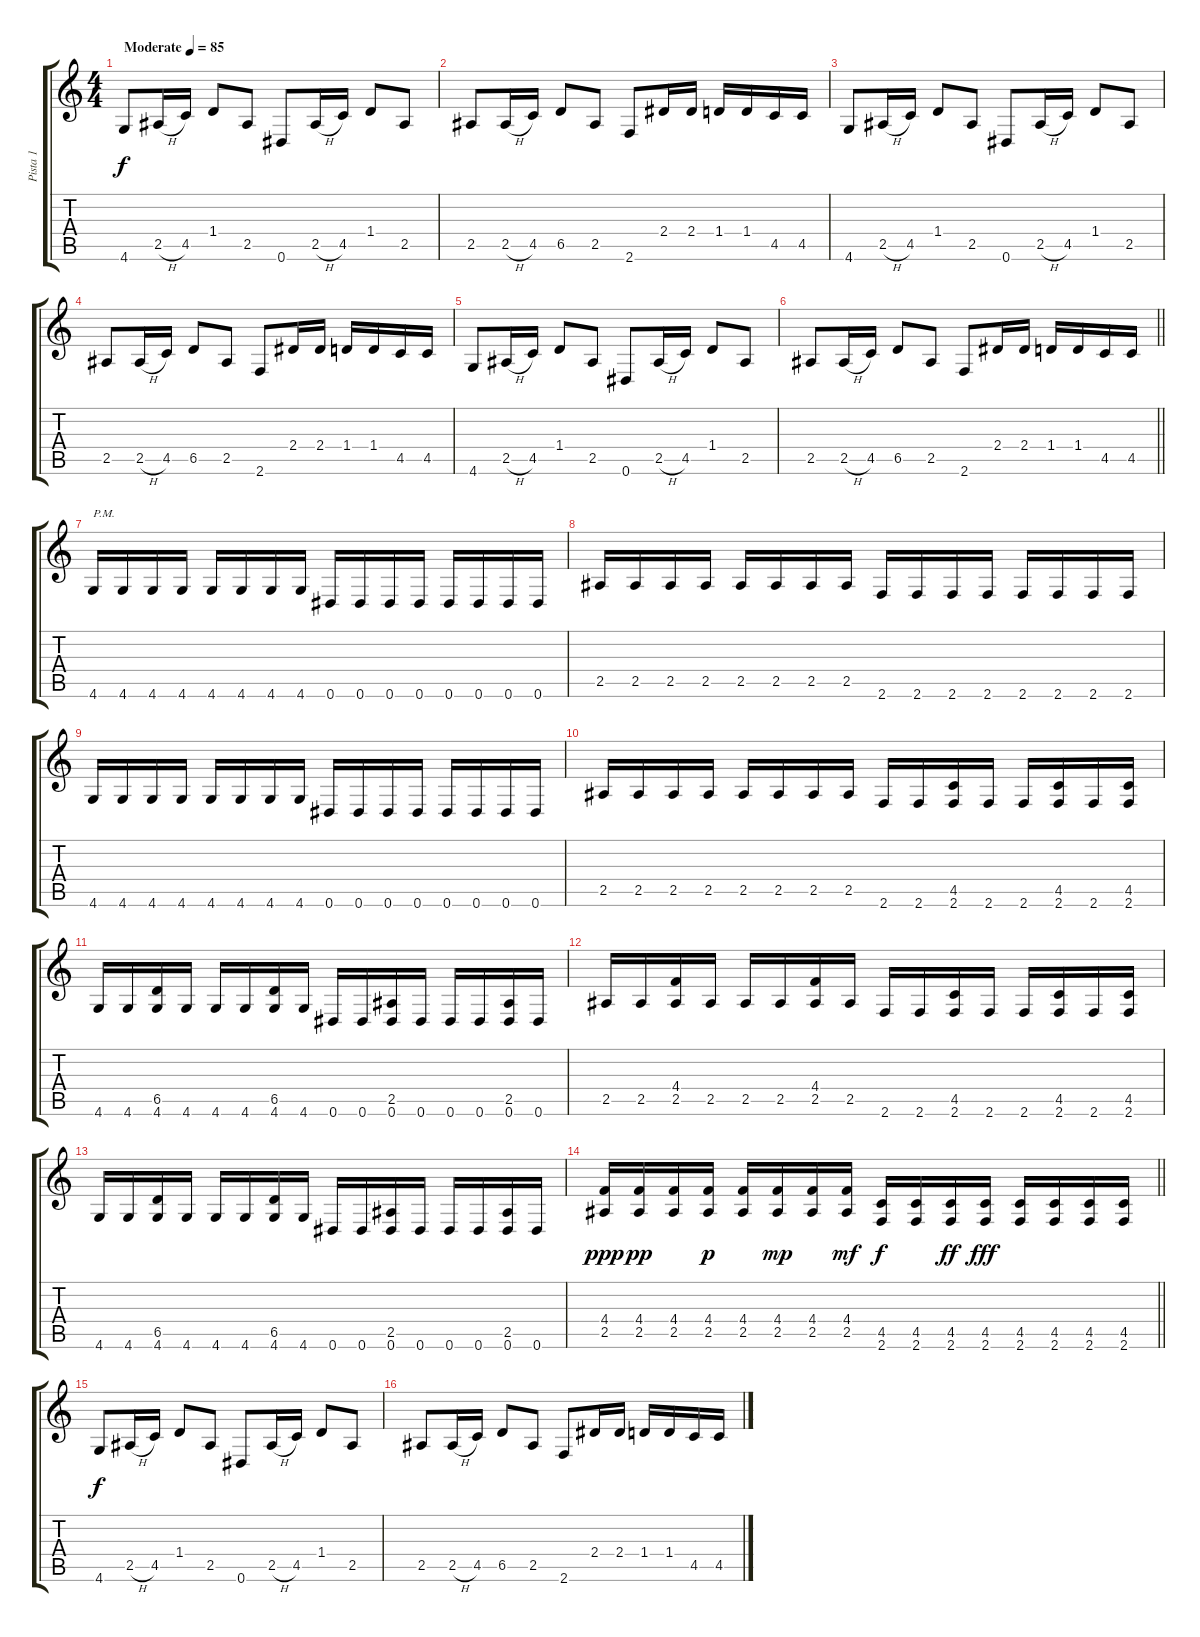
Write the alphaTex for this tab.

\track ("Pista 1" "Pista 1") {instrument distortionguitar}
\staff {score tabs}
\tuning (Eb4 Bb3 Gb3 Db3 Ab2 Eb2) {hide}
\ts (4 4)
\tempo (85 "Moderate")
\clef g2
\ks c
4.6.8{dy f instrument distortionguitar} 2.5{h}.16 4.5.16 1.4.8 2.5.8 0.6.8 2.5{h}.16 4.5.16 1.4.8 2.5.8 |
2.5.8 2.5{h}.16 4.5.16 6.5.8 2.5.8 2.6.8 2.4.16 2.4.16 1.4.16 1.4.16 4.5.16 4.5.16 |
4.6.8 2.5{h}.16 4.5.16 1.4.8 2.5.8 0.6.8 2.5{h}.16 4.5.16 1.4.8 2.5.8 |
2.5.8 2.5{h}.16 4.5.16 6.5.8 2.5.8 2.6.8 2.4.16 2.4.16 1.4.16 1.4.16 4.5.16 4.5.16 |
4.6.8 2.5{h}.16 4.5.16 1.4.8 2.5.8 0.6.8 2.5{h}.16 4.5.16 1.4.8 2.5.8 |
\barLineRight lightlight
2.5.8 2.5{h}.16 4.5.16 6.5.8 2.5.8 2.6.8 2.4.16 2.4.16 1.4.16 1.4.16 4.5.16 4.5.16 |
4.6.16{txt "P.M." instrument electricguitarmuted} 4.6.16 4.6.16 4.6.16 4.6.16 4.6.16 4.6.16 4.6.16 0.6.16 0.6.16 0.6.16 0.6.16 0.6.16 0.6.16 0.6.16 0.6.16 |
2.5.16 2.5.16 2.5.16 2.5.16 2.5.16 2.5.16 2.5.16 2.5.16 2.6.16 2.6.16 2.6.16 2.6.16 2.6.16 2.6.16 2.6.16 2.6.16 |
4.6.16 4.6.16 4.6.16 4.6.16 4.6.16 4.6.16 4.6.16 4.6.16 0.6.16 0.6.16 0.6.16 0.6.16 0.6.16 0.6.16 0.6.16 0.6.16 |
2.5.16 2.5.16 2.5.16 2.5.16 2.5.16 2.5.16 2.5.16 2.5.16 2.6.16 2.6.16 (4.5 2.6).16{instrument distortionguitar} 2.6.16{instrument electricguitarmuted} 2.6.16 (4.5 2.6).16{instrument distortionguitar} 2.6.16{instrument electricguitarmuted} (4.5 2.6).16{instrument distortionguitar} |
4.6.16{instrument electricguitarmuted} 4.6.16 (6.5 4.6).16{instrument distortionguitar} 4.6.16{instrument electricguitarmuted} 4.6.16 4.6.16 (6.5 4.6).16{instrument distortionguitar} 4.6.16{instrument electricguitarmuted} 0.6.16 0.6.16 (2.5 0.6).16{instrument distortionguitar} 0.6.16{instrument electricguitarmuted} 0.6.16 0.6.16 (2.5 0.6).16{instrument distortionguitar} 0.6.16{instrument electricguitarmuted} |
2.5.16{instrument electricguitarmuted} 2.5.16 (4.4 2.5).16{instrument distortionguitar} 2.5.16{instrument electricguitarmuted} 2.5.16 2.5.16 (4.4 2.5).16{instrument distortionguitar} 2.5.16{instrument electricguitarmuted} 2.6.16{instrument electricguitarmuted} 2.6.16 (4.5 2.6).16{instrument distortionguitar} 2.6.16{instrument electricguitarmuted} 2.6.16 (4.5 2.6).16{instrument distortionguitar} 2.6.16{instrument electricguitarmuted} (4.5 2.6).16{instrument distortionguitar} |
4.6.16{instrument electricguitarmuted} 4.6.16 (6.5 4.6).16{instrument distortionguitar} 4.6.16{instrument electricguitarmuted} 4.6.16 4.6.16 (6.5 4.6).16{instrument distortionguitar} 4.6.16{instrument electricguitarmuted} 0.6.16 0.6.16 (2.5 0.6).16{instrument distortionguitar} 0.6.16{instrument electricguitarmuted} 0.6.16 0.6.16 (2.5 0.6).16{instrument distortionguitar} 0.6.16{instrument electricguitarmuted} |
\barLineRight lightlight
(4.4 2.5).16{dy ppp instrument distortionguitar} (4.4 2.5).16{dy pp} (4.4 2.5).16 (4.4 2.5).16{dy p} (4.4 2.5).16 (4.4 2.5).16{dy mp} (4.4 2.5).16 (4.4 2.5).16{dy mf} (4.5 2.6).16{dy f} (4.5 2.6).16 (4.5 2.6).16{dy ff} (4.5 2.6).16{dy fff} (4.5 2.6).16 (4.5 2.6).16 (4.5 2.6).16 (4.5 2.6).16 |
4.6.8{dy f} 2.5{h}.16 4.5.16 1.4.8 2.5.8 0.6.8 2.5{h}.16 4.5.16 1.4.8 2.5.8 |
2.5.8 2.5{h}.16 4.5.16 6.5.8 2.5.8 2.6.8 2.4.16 2.4.16 1.4.16 1.4.16 4.5.16 4.5.16
